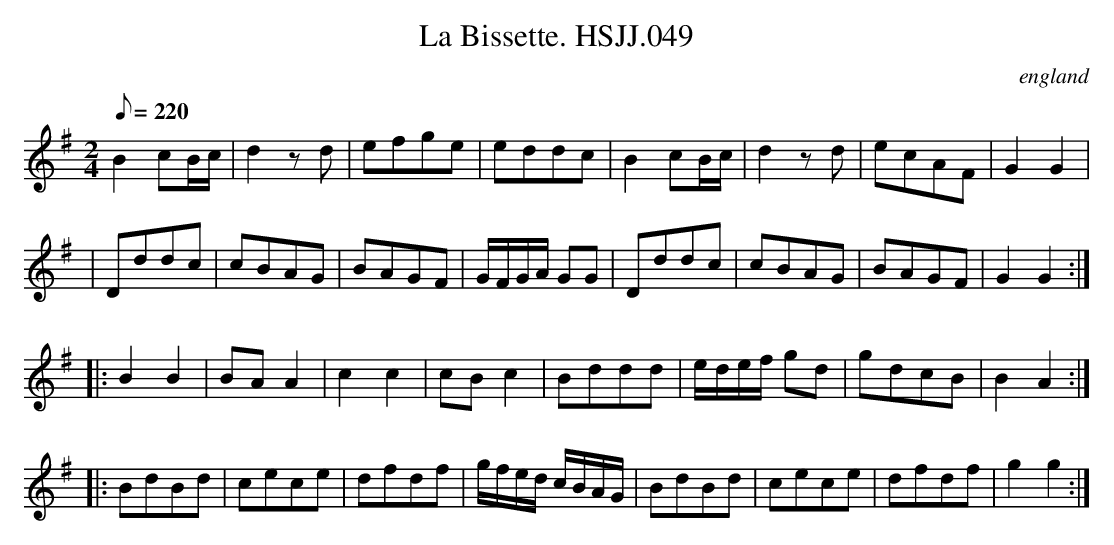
X:1
T:La Bissette. HSJJ.049
O:england
M:2/4
L:1/8
Q:220
K:G
B2cB/c/|d2zd|efge|eddc|B2cB/c/|d2zd|ecAF|G2""G2|
|Dddc|cBAG|BAGF|G/F/G/A/ GG|Dddc|cBAG|BAGF|G2G2:|
|:B2B2|BAA2|c2c2|cBc2|Bddd|e/d/e/f/ gd|gdcB|B2A2:|
|:BdBd|cece|dfdf|g/f/e/d/ c/B/A/G/|BdBd|cece|dfdf|g2g2:|]
